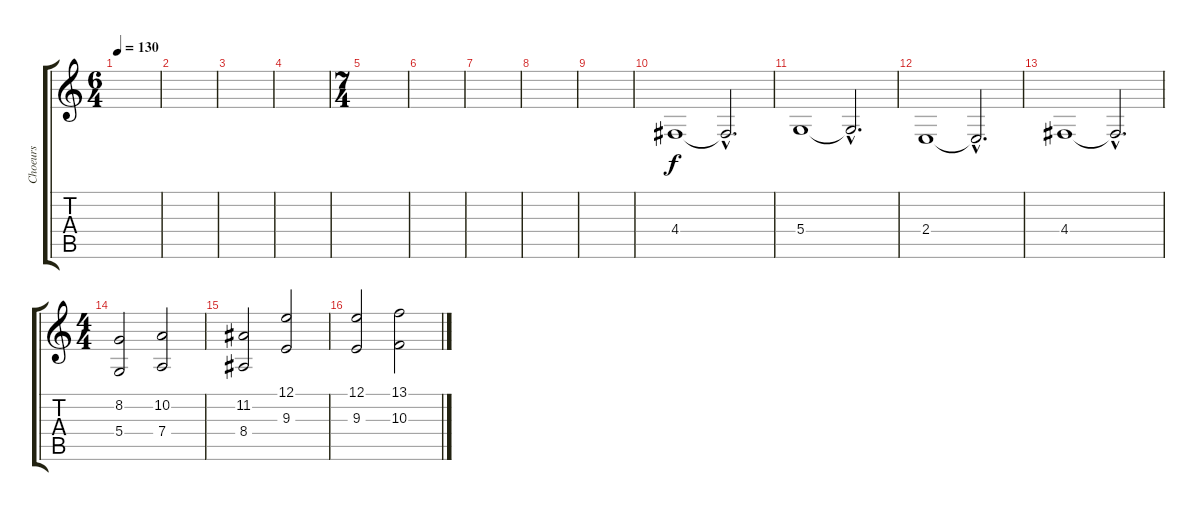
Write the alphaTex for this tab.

\track ("Choeurs" "Choeurs") {instrument choiraahs}
\staff {score tabs}
\tuning (E4 B3 G3 D3 A2 E2) {hide}
\ts (6 4)
\tempo 130
\clef g2
\ks c
|
|
|
|
\ts (7 4)
|
|
|
|
|
4.4.1 4.4{hac t}.2{d} |
5.4.1 5.4{hac t}.2{d} |
2.4.1 2.4{hac t}.2{d} |
4.4.1 4.4{hac t}.2{d} |
\ts (4 4)
(8.2 5.4).2 (10.2 7.4).2 |
(11.2 8.4).2 (12.1 9.3).2 |
(12.1 9.3).2 (13.1 10.3).2
